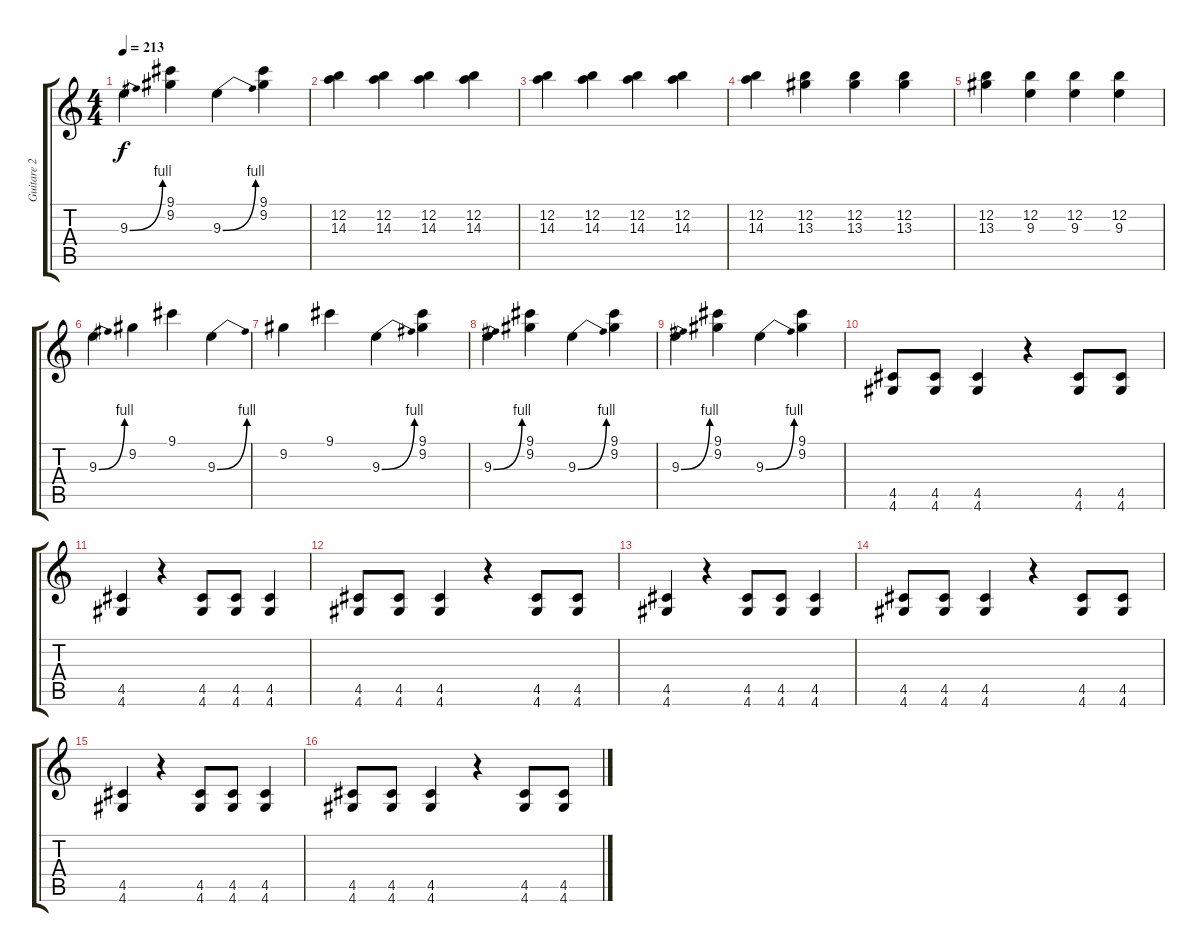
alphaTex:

\track ("Guitare 2" "Guitare 2") {instrument distortionguitar}
\staff {score tabs}
\tuning (E4 B3 G3 D3 A2 E2) {hide}
\ts (4 4)
\tempo 213
\clef g2
\ks c
9.3{be (bend 0 0 60 4)}.4{dy f} (9.1 9.2).4 9.3{be (bend 0 0 60 4)}.4 (9.1 9.2).4 |
(12.2 14.3).4 (12.2 14.3).4 (12.2 14.3).4 (12.2 14.3).4 |
(12.2 14.3).4 (12.2 14.3).4 (12.2 14.3).4 (12.2 14.3).4 |
(12.2 14.3).4 (12.2 13.3).4 (12.2 13.3).4 (12.2 13.3).4 |
(12.2 13.3).4 (12.2 9.3).4 (12.2 9.3).4 (12.2 9.3).4 |
9.3{be (bend 0 0 60 4)}.4 9.2.4 9.1.4 9.3{be (bend 0 0 60 4)}.4 |
9.2.4 9.1.4 9.3{be (bend 0 0 60 4)}.4 (9.1 9.2).4 |
9.3{be (bend 0 0 60 4)}.4 (9.1 9.2).4 9.3{be (bend 0 0 60 4)}.4 (9.1 9.2).4 |
9.3{be (bend 0 0 60 4)}.4 (9.1 9.2).4 9.3{be (bend 0 0 60 4)}.4 (9.1 9.2).4 |
(4.5 4.6).8 (4.5 4.6).8 (4.5 4.6).4 r.4 (4.5 4.6).8 (4.5 4.6).8 |
(4.5 4.6).4 r.4 (4.5 4.6).8 (4.5 4.6).8 (4.5 4.6).4 |
(4.5 4.6).8 (4.5 4.6).8 (4.5 4.6).4 r.4 (4.5 4.6).8 (4.5 4.6).8 |
(4.5 4.6).4 r.4 (4.5 4.6).8 (4.5 4.6).8 (4.5 4.6).4 |
(4.5 4.6).8 (4.5 4.6).8 (4.5 4.6).4 r.4 (4.5 4.6).8 (4.5 4.6).8 |
(4.5 4.6).4 r.4 (4.5 4.6).8 (4.5 4.6).8 (4.5 4.6).4 |
(4.5 4.6).8 (4.5 4.6).8 (4.5 4.6).4 r.4 (4.5 4.6).8 (4.5 4.6).8
